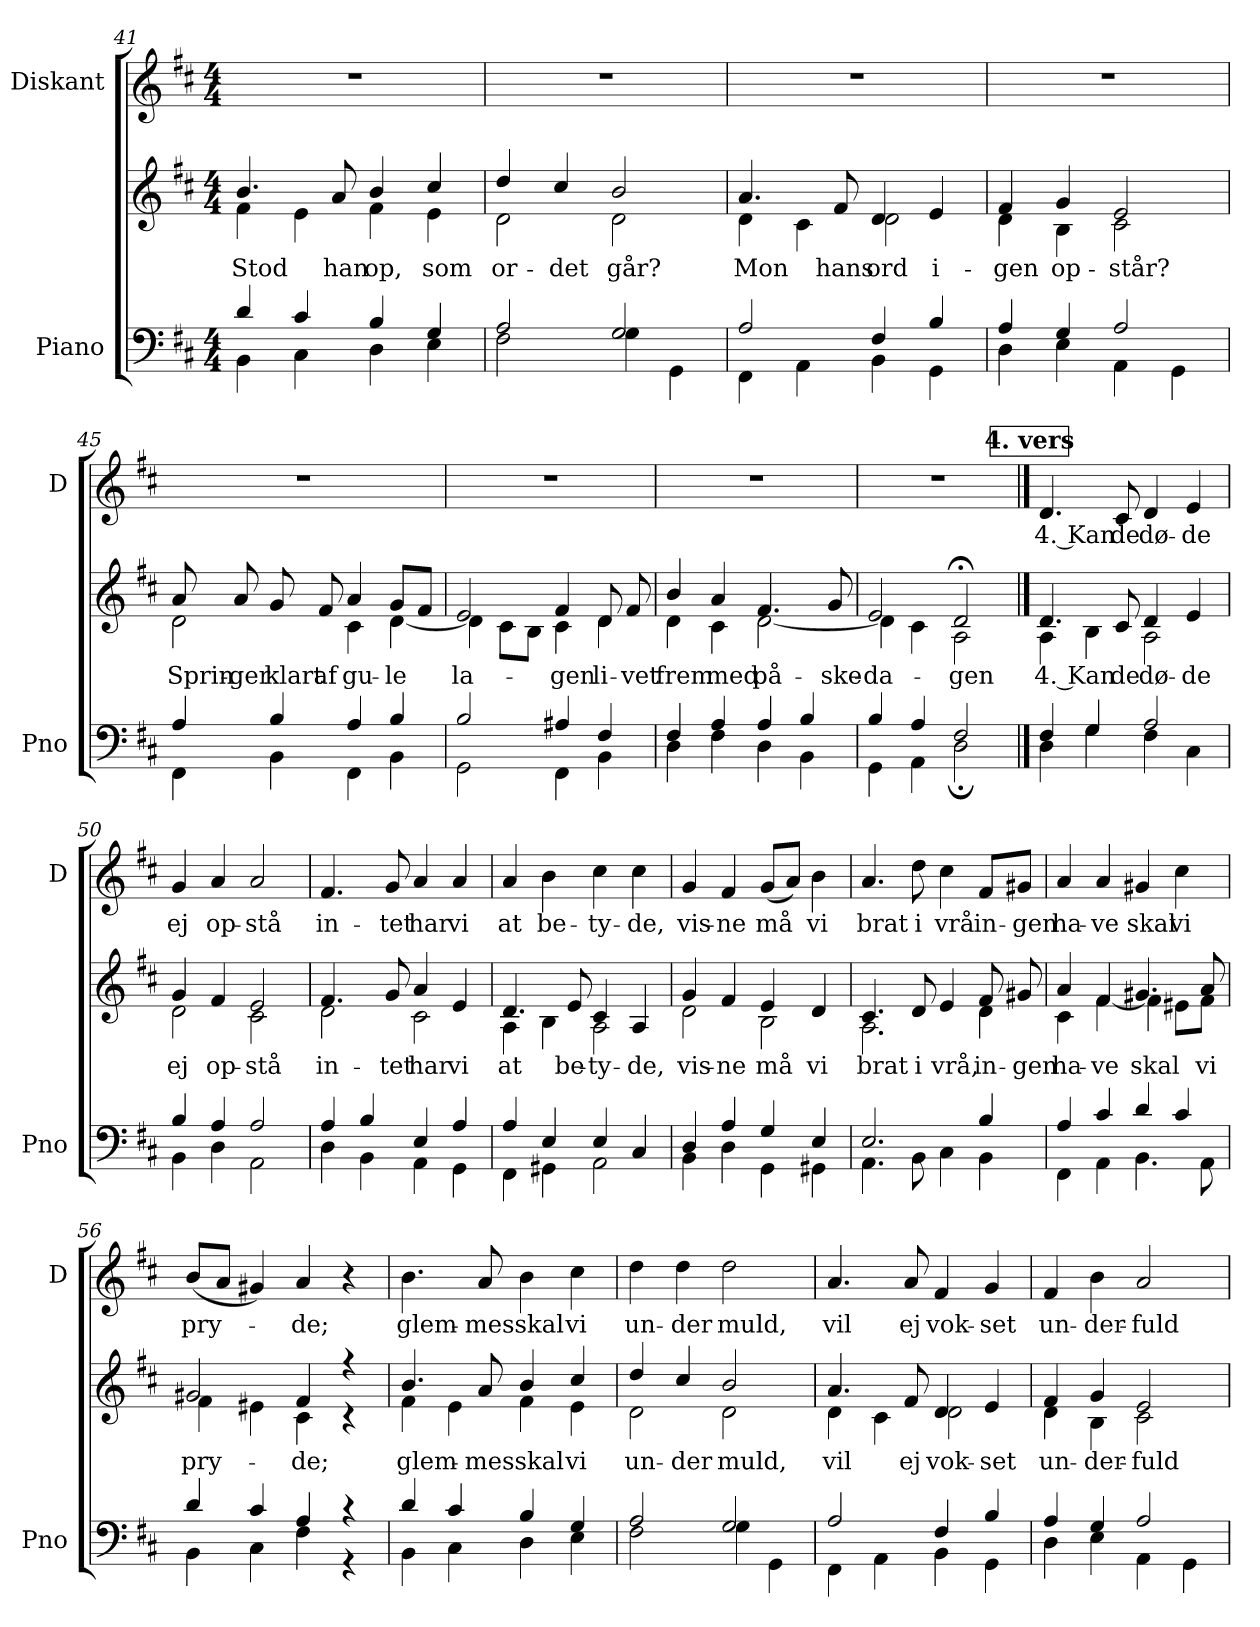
**kern	**kern	**text	**kern	**text
*part2	*part2	*part2	*part1	*part1
*staff3	*staff2	*staff2	*staff1	*staff1
*I"Piano	*	*	*I"Diskant	*
*I'Pno	*	*	*I'D	*
!!LO:LB:g=z
*clefF4	*clefG2	*	*clefG2	*
*k[f#c#]	*k[f#c#]	*	*k[f#c#]	*
*M4/4	*M4/4	*	*M4/4	*
=41	=41	=41	=41	=41
*^	*	*	*	*
!	!	!	!LO:LY:b	!	!
*	*	*^	*	*	*
4d/	4BB\	4.b/	4f#\	Stod	1r	.
4c#/	4C#\	.	4e\	.	.	.
!	!	!	!	!LO:LY:b	!	!
.	.	8a/	.	han	.	.
!	!	!	!	!LO:LY:b	!	!
4B/	4D\	4b/	4f#\	op,	.	.
!	!	!	!	!LO:LY:b	!	!
4G/	4E\	4cc#/	4e\	som	.	.
=42	=42	=42	=42	=42	=42	=42
!	!	!	!	!LO:LY:b	!	!
2A/	2F#\	4dd/	2d\	or-	1r	.
!	!	!	!	!LO:LY:b	!	!
.	.	4cc#/	.	-det	.	.
!	!	!	!	!LO:LY:b	!	!
2G/	4G\	2b/	2d\	går?	.	.
.	4GG\	.	.	.	.	.
=43	=43	=43	=43	=43	=43	=43
!	!	!	!	!LO:LY:b	!	!
2A/	4FF#\	4.a/	4d\	Mon	1r	.
.	4AA\	.	4c#\	.	.	.
!	!	!	!	!LO:LY:b	!	!
.	.	8f#/	.	hans	.	.
!	!	!	!	!LO:LY:b	!	!
4F#/	4BB\	4d/	2d\	ord	.	.
!	!	!	!	!LO:LY:b	!	!
4B/	4GG\	4e/	.	i-	.	.
=44	=44	=44	=44	=44	=44	=44
!	!	!	!	!LO:LY:b	!	!
4A/	4D\	4f#/	4d\	-gen	1r	.
!	!	!	!	!LO:LY:b	!	!
4G/	4E\	4g/	4B\	op-	.	.
!	!	!	!	!LO:LY:b	!	!
2A/	4AA\	2e/	2c#\	-står?	.	.
.	4GG\	.	.	.	.	.
!!LO:PB:g=z
=45	=45	=45	=45	=45	=45	=45
!	!	!	!	!LO:LY:b	!	!
4A/	4FF#\	8a/	2d\	Sprin-	1r	.
!	!	!	!	!LO:LY:b	!	!
.	.	8a/	.	-ger	.	.
!	!	!	!	!LO:LY:b	!	!
4B/	4BB\	8g/	.	klart	.	.
!	!	!	!	!LO:LY:b	!	!
.	.	8f#/	.	af	.	.
!	!	!	!	!LO:LY:b	!	!
4A/	4FF#\	4a/	4c#\	gu-	.	.
!	!	!	!	!LO:LY:b	!	!
4B/	4BB\	8g/L	[<4d\	-le	.	.
.	.	8f#/J	.	.	.	.
=46	=46	=46	=46	=46	=46	=46
!	!	!	!	!LO:LY:b	!	!
2B/	2GG\	2e/	4d\]	la-	1r	.
.	.	.	8c#\L	.	.	.
.	.	.	8B\J	.	.	.
!	!	!	!	!LO:LY:b	!	!
4A#X/	4FF#\	4f#/	4c#\	-gen	.	.
!	!	!	!	!LO:LY:b	!	!
4F#/	4BB\	8d/	4d\	li-	.	.
!	!	!	!	!LO:LY:b	!	!
.	.	8f#/	.	-vet	.	.
=47	=47	=47	=47	=47	=47	=47
!	!	!	!	!LO:LY:b	!	!
4F#/	4D\	4b/	4d\	frem	1r	.
!	!	!	!	!LO:LY:b	!	!
4A/	4F#\	4a/	4c#\	med	.	.
!	!	!	!	!LO:LY:b	!	!
4A/	4D\	4.f#/	[<2d\	på-	.	.
4B/	4BB\	.	.	.	.	.
!	!	!	!	!LO:LY:b	!	!
.	.	8g/	.	-ske-	.	.
=48	=48	=48	=48	=48	=48	=48
!	!	!	!	!LO:LY:b	!	!
4B/	4GG\	2e/	4d\]	-da-	1r	.
4A/	4AA\	.	4c#\	.	.	.
!	!	!	!	!LO:LY:b	!	!
2F#/	2D;\	2d;</	2A\	-gen	.	.
!!LO:LB:g=z
!!LO:REH:place=s1:a:B:cj:fs=14:t=4. vers
==49	==49	==49	==49	==49	==49	==49
!	!	!	!	!LO:LY:b	!	!LO:LY:b
4F#/	4D\	4.d/	4A\	4. Kan	4.d/	4. Kan
4G/	4G\	.	4B\	.	.	.
!	!	!	!	!LO:LY:b	!	!LO:LY:b
.	.	8c#/	.	de	8c#/	de
!	!	!	!	!LO:LY:b	!	!LO:LY:b
2A/	4F#\	4d/	2A\	dø-	4d/	dø-
!	!	!	!	!LO:LY:b	!	!LO:LY:b
.	4C#\	4e/	.	-de	4e/	-de
=50	=50	=50	=50	=50	=50	=50
!	!	!	!	!LO:LY:b	!	!LO:LY:b
4B/	4BB\	4g/	2d\	ej	4g/	ej
!	!	!	!	!LO:LY:b	!	!LO:LY:b
4A/	4D\	4f#/	.	op-	4a/	op-
!	!	!	!	!LO:LY:b	!	!LO:LY:b
2A/	2AA\	2e/	2c#\	-stå	2a/	-stå
=51	=51	=51	=51	=51	=51	=51
!	!	!	!	!LO:LY:b	!	!LO:LY:b
4A/	4D\	4.f#/	2d\	in-	4.f#/	in-
4B/	4BB\	.	.	.	.	.
!	!	!	!	!LO:LY:b	!	!LO:LY:b
.	.	8g/	.	-tet	8g/	-tet
!	!	!	!	!LO:LY:b	!	!LO:LY:b
4E/	4AA\	4a/	2c#\	har	4a/	har
!	!	!	!	!LO:LY:b	!	!LO:LY:b
4A/	4GG\	4e/	.	vi	4a/	vi
=52	=52	=52	=52	=52	=52	=52
!	!	!	!	!LO:LY:b	!	!LO:LY:b
4A/	4FF#\	4.d/	4A\	at	4a/	at
!	!	!	!	!	!	!LO:LY:b
4E/	4GG#X\	.	4B\	.	4b\	be-
!	!	!	!	!LO:LY:b	!	!
.	.	8e/	.	be-	.	.
!	!	!	!	!LO:LY:b	!	!LO:LY:b
4E/	2AA\	4c#/	2A\	-ty-	4cc#\	-ty-
!	!	!	!	!LO:LY:b	!	!LO:LY:b
4C#/	.	4A/	.	-de,	4cc#\	-de,
=53	=53	=53	=53	=53	=53	=53
!	!	!	!	!LO:LY:b	!	!LO:LY:b
4D/	4BB\	4g/	2d\	vis-	4g/	vis-
!	!	!	!	!LO:LY:b	!	!LO:LY:b
4A/	4D\	4f#/	.	-ne	4f#/	-ne
!	!	!	!	!LO:LY:b	!	!LO:LY:b
4G/	4GG\	4e/	2B\	må	(8g/L	må
.	.	.	.	.	8a/J)	.
!	!	!	!	!LO:LY:b	!	!LO:LY:b
4E/	4GG#X\	4d/	.	vi	4b\	vi
=54	=54	=54	=54	=54	=54	=54
!	!	!	!	!LO:LY:b	!	!LO:LY:b
2.E/	4.AA\	4.c#/	2.A\	brat	4.a/	brat
!	!	!	!	!LO:LY:b	!	!LO:LY:b
.	8BB\	8d/	.	i	8dd\	i
!	!	!	!	!LO:LY:b	!	!LO:LY:b
.	4C#\	4e/	.	vrå,	4cc#\	vrå
!	!	!	!	!LO:LY:b	!	!LO:LY:b
4B/	4BB\	8f#/	4d\	in-	8f#/L	in-
!	!	!	!	!LO:LY:b	!	!LO:LY:b
.	.	8g#X/	.	-gen	8g#X/J	-gen
!!LO:LB:g=z
=55	=55	=55	=55	=55	=55	=55
!	!	!	!	!LO:LY:b	!	!LO:LY:b
4A/	4FF#\	4a/	4c#\	ha-	4a/	ha-
!	!	!	!	!LO:LY:b	!	!LO:LY:b
4c#/	4AA\	4f#/	[<4f#\	-ve	4a/	-ve
!	!	!	!	!LO:LY:b	!	!LO:LY:b
4d/	4.BB\	4.g#X/	4f#\]	skal	4g#X/	skal
!	!	!	!	!	!	!LO:LY:b
4c#/	.	.	8e#X\L	.	4cc#\	vi
!	!	!	!	!LO:LY:b	!	!
.	8AA\	8a/	8f#\J	vi	.	.
=56	=56	=56	=56	=56	=56	=56
!	!	!	!	!LO:LY:b	!	!LO:LY:b
4d/	4BB\	2g#X/	4f#\	pry-	(8b/L	pry-
.	.	.	.	.	8a/J	.
4c#/	4C#\	.	4e#X\	.	4g#X/)	.
!	!	!	!	!LO:LY:b	!	!LO:LY:b
4A/	4F#\	4f#/	4c#\	-de;	4a/	-de;
4r	4r	4r	4r	.	4r	.
=57	=57	=57	=57	=57	=57	=57
!	!	!	!	!LO:LY:b	!	!LO:LY:b
4d/	4BB\	4.b/	4f#\	glem-	4.b\	glem-
4c#/	4C#\	.	4e\	.	.	.
!	!	!	!	!LO:LY:b	!	!LO:LY:b
.	.	8a/	.	-mes	8a/	-mes
!	!	!	!	!LO:LY:b	!	!LO:LY:b
4B/	4D\	4b/	4f#\	skal	4b\	skal
!	!	!	!	!LO:LY:b	!	!LO:LY:b
4G/	4E\	4cc#/	4e\	vi	4cc#\	vi
=58	=58	=58	=58	=58	=58	=58
!	!	!	!	!LO:LY:b	!	!LO:LY:b
2A/	2F#\	4dd/	2d\	un-	4dd\	un-
!	!	!	!	!LO:LY:b	!	!LO:LY:b
.	.	4cc#/	.	-der	4dd\	-der
!	!	!	!	!LO:LY:b	!	!LO:LY:b
2G/	4G\	2b/	2d\	muld,	2dd\	muld,
.	4GG\	.	.	.	.	.
=59	=59	=59	=59	=59	=59	=59
!	!	!	!	!LO:LY:b	!	!LO:LY:b
2A/	4FF#\	4.a/	4d\	vil	4.a/	vil
.	4AA\	.	4c#\	.	.	.
!	!	!	!	!LO:LY:b	!	!LO:LY:b
.	.	8f#/	.	ej	8a/	ej
!	!	!	!	!LO:LY:b	!	!LO:LY:b
4F#/	4BB\	4d/	2d\	vok-	4f#/	vok-
!	!	!	!	!LO:LY:b	!	!LO:LY:b
4B/	4GG\	4e/	.	-set	4g/	-set
!!LO:PB:g=z
=60	=60	=60	=60	=60	=60	=60
!	!	!	!	!LO:LY:b	!	!LO:LY:b
4A/	4D\	4f#/	4d\	un-	4f#/	un-
!	!	!	!	!LO:LY:b	!	!LO:LY:b
4G/	4E\	4g/	4B\	-der-	4b\	-der-
!	!	!	!	!LO:LY:b	!	!LO:LY:b
2A/	4AA\	2e/	2c#\	-fuld	2a/	-fuld
.	4GG\	.	.	.	.	.
*v	*v	*	*	*	*	*
*	*v	*v	*	*	*
=	=	=	=	=
*-	*-	*-	*-	*-
